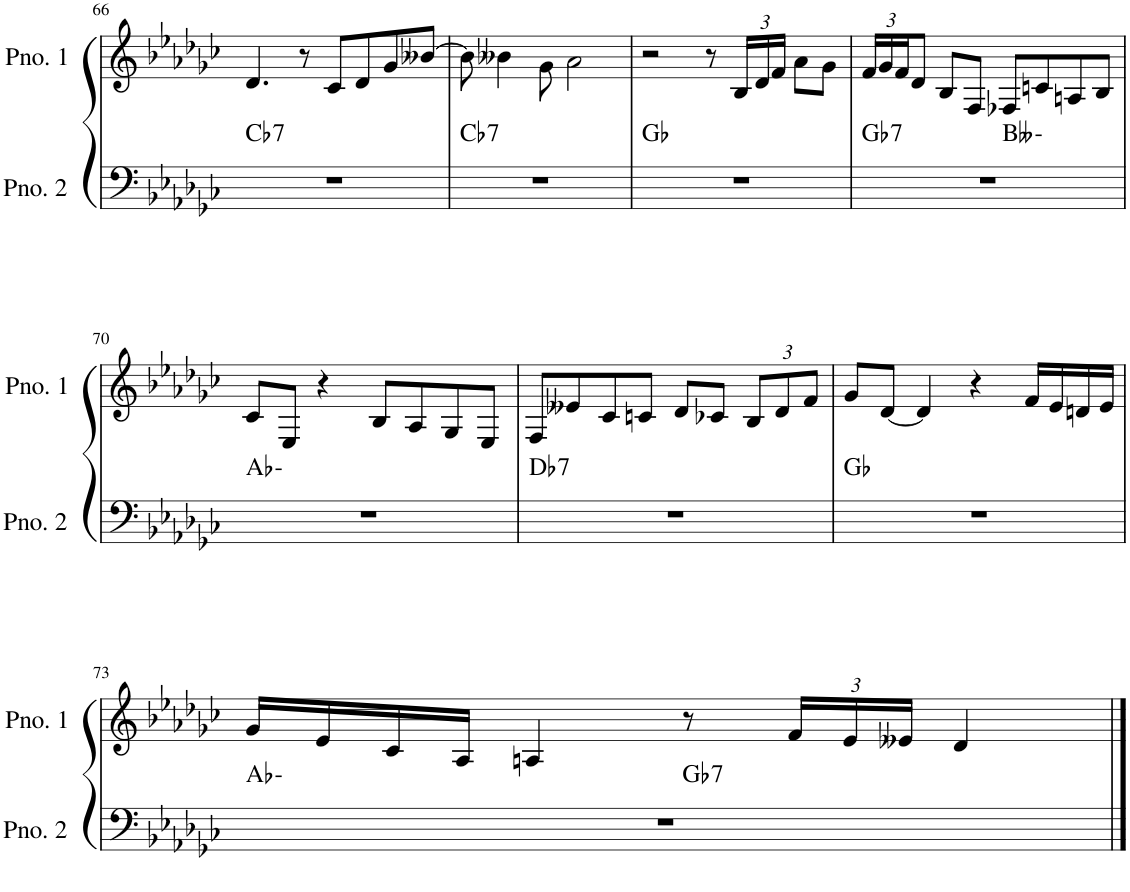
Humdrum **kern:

**kern	**harte	**kern
*part2	*part2	*part1
*staff2	*	*staff1
*I"ピアノ 2	*	*I"ピアノ 1
!!LO:PB:g=z
*clefF4	*	*clefG2
*k[b-e-a-d-g-c-]	*	*k[b-e-a-d-g-c-]
*M4/4	*	*M4/4
=66	=66	=66
!	!LO:H:kt=7	!
1r	Cb:7	4.d-/
.	.	8r
.	.	8c-/L
.	.	8d-/
.	.	8g-/
.	.	[8b--X/J
=67	=67	=67
!	!LO:H:kt=7	!
1r	Cb:7	8b--\]
.	.	4b--X\
.	.	8g-\
.	.	2a-\
=68	=68	=68
1r	Gb:maj	2r
.	.	8r
*	*	*Xbrackettup
.	.	24B-/LL
.	.	24d-/
.	.	24f/JJ
.	.	8a-\L
.	.	8g-\J
=69	=69	=69
!	!LO:H:kt=7	!
*^	*	*
1r	2ryy	Gb:7	24f/LL
.	.	.	24g-/
.	.	.	24f/J
.	.	.	8d-/J
.	.	.	8B-/L
.	.	.	8F/J
.	2ryy	Bbb:min	8F-X/L
.	.	.	8cn/
.	.	.	8An/
.	.	.	8B-/J
*v	*v	*	*
!!LO:LB:g=z
=70	=70	=70
1r	Ab:min	8c-/L
.	.	8E-/J
.	.	4r
.	.	8B-/L
.	.	8A-/
.	.	8G-/
.	.	8E-/J
=71	=71	=71
!	!LO:H:kt=7	!
1r	Db:7	8F/L
.	.	8e--X/
.	.	8c-/
.	.	8cn/J
.	.	8d-/L
.	.	8c-X/J
.	.	12B-/L
.	.	12d-/
.	.	12f/J
=72	=72	=72
1r	Gb:maj	8g-/L
.	.	[8d-/J
.	.	4d-/]
.	.	4r
.	.	16f/LL
.	.	16e-/
.	.	16dn/
.	.	16e-/JJ
!!LO:LB:g=z
=73	=73	=73
*^	*	*
1r	2ryy	Ab:min	16g-/LL
.	.	.	16e-/
.	.	.	16c-/
.	.	.	16A-/JJ
.	.	.	4An/
!	!	!LO:H:kt=7	!
.	2ryy	Gb:7	8r
.	.	.	24f/LL
.	.	.	24e-/
.	.	.	24e--X/JJ
.	.	.	4d-/
*v	*v	*	*
==	==	==
*-	*-	*-
